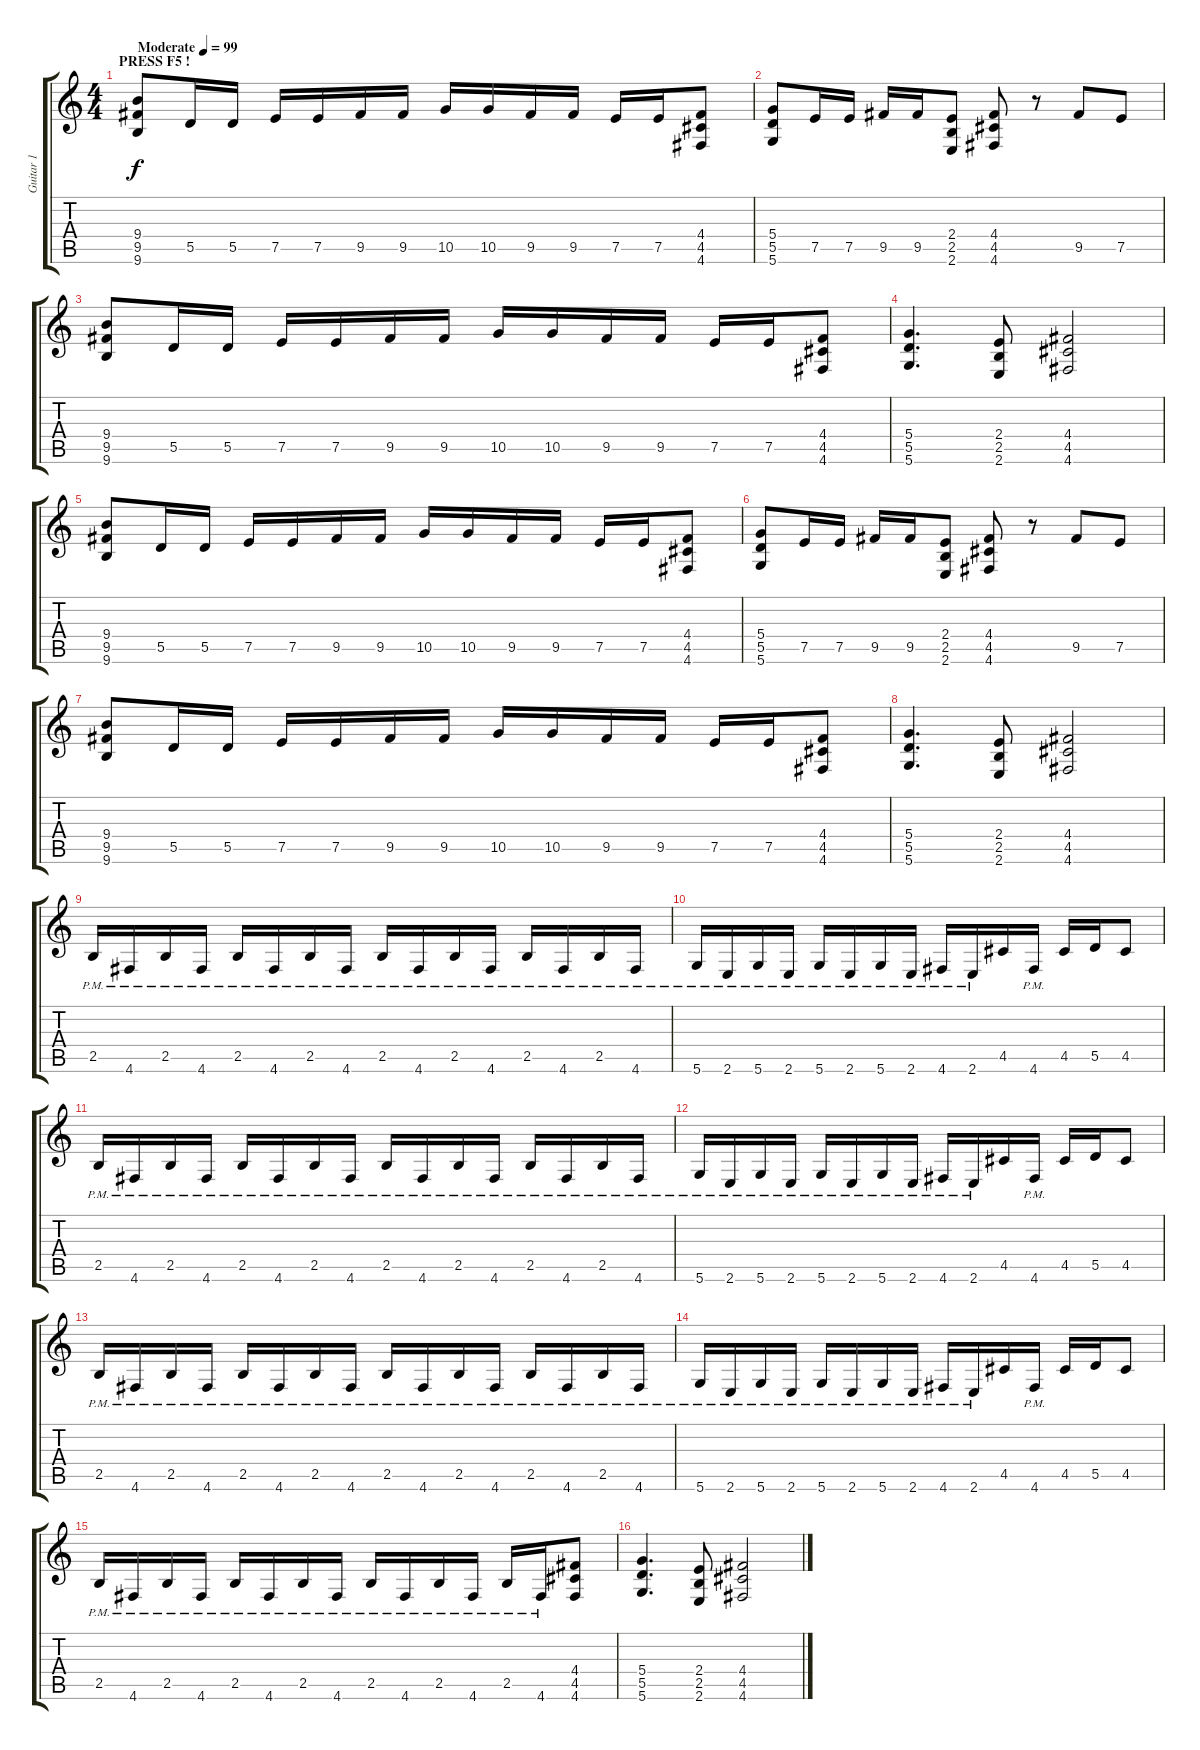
\track ("Guitar 1" "Guitar 1") {instrument overdrivenguitar}
\staff {score tabs}
\tuning (E4 B3 G3 D3 A2 D2) {hide}
\ts (4 4)
\section ("" "PRESS F5 !")
\tempo (99 "Moderate")
\clef g2
\ks c
(9.4 9.5 9.6).8{dy f instrument overdrivenguitar} 5.5.16 5.5.16 7.5.16 7.5.16 9.5.16 9.5.16 10.5.16 10.5.16 9.5.16 9.5.16 7.5.16 7.5.16 (4.4 4.5 4.6).8 |
(5.4 5.5 5.6).8 7.5.16 7.5.16 9.5.16 9.5.16 (2.4 2.5 2.6).8 (4.4 4.5 4.6).8 r.8 9.5.8 7.5.8 |
(9.4 9.5 9.6).8 5.5.16 5.5.16 7.5.16 7.5.16 9.5.16 9.5.16 10.5.16 10.5.16 9.5.16 9.5.16 7.5.16 7.5.16 (4.4 4.5 4.6).8 |
(5.4 5.5 5.6).4{d} (2.4 2.5 2.6).8 (4.4 4.5 4.6).2 |
(9.4 9.5 9.6).8 5.5.16 5.5.16 7.5.16 7.5.16 9.5.16 9.5.16 10.5.16 10.5.16 9.5.16 9.5.16 7.5.16 7.5.16 (4.4 4.5 4.6).8 |
(5.4 5.5 5.6).8 7.5.16 7.5.16 9.5.16 9.5.16 (2.4 2.5 2.6).8 (4.4 4.5 4.6).8 r.8 9.5.8 7.5.8 |
(9.4 9.5 9.6).8 5.5.16 5.5.16 7.5.16 7.5.16 9.5.16 9.5.16 10.5.16 10.5.16 9.5.16 9.5.16 7.5.16 7.5.16 (4.4 4.5 4.6).8 |
(5.4 5.5 5.6).4{d} (2.4 2.5 2.6).8 (4.4 4.5 4.6).2 |
2.5{pm}.16 4.6{pm}.16 2.5{pm}.16 4.6{pm}.16 2.5{pm}.16 4.6{pm}.16 2.5{pm}.16 4.6{pm}.16 2.5{pm}.16 4.6{pm}.16 2.5{pm}.16 4.6{pm}.16 2.5{pm}.16 4.6{pm}.16 2.5{pm}.16 4.6{pm}.16 |
5.6{pm}.16 2.6{pm}.16 5.6{pm}.16 2.6{pm}.16 5.6{pm}.16 2.6{pm}.16 5.6{pm}.16 2.6{pm}.16 4.6{pm}.16 2.6{pm}.16 4.5.16 4.6{pm}.16 4.5.16 5.5.16 4.5.8 |
2.5{pm}.16 4.6{pm}.16 2.5{pm}.16 4.6{pm}.16 2.5{pm}.16 4.6{pm}.16 2.5{pm}.16 4.6{pm}.16 2.5{pm}.16 4.6{pm}.16 2.5{pm}.16 4.6{pm}.16 2.5{pm}.16 4.6{pm}.16 2.5{pm}.16 4.6{pm}.16 |
5.6{pm}.16 2.6{pm}.16 5.6{pm}.16 2.6{pm}.16 5.6{pm}.16 2.6{pm}.16 5.6{pm}.16 2.6{pm}.16 4.6{pm}.16 2.6{pm}.16 4.5.16 4.6{pm}.16 4.5.16 5.5.16 4.5.8 |
2.5{pm}.16 4.6{pm}.16 2.5{pm}.16 4.6{pm}.16 2.5{pm}.16 4.6{pm}.16 2.5{pm}.16 4.6{pm}.16 2.5{pm}.16 4.6{pm}.16 2.5{pm}.16 4.6{pm}.16 2.5{pm}.16 4.6{pm}.16 2.5{pm}.16 4.6{pm}.16 |
5.6{pm}.16 2.6{pm}.16 5.6{pm}.16 2.6{pm}.16 5.6{pm}.16 2.6{pm}.16 5.6{pm}.16 2.6{pm}.16 4.6{pm}.16 2.6{pm}.16 4.5.16 4.6{pm}.16 4.5.16 5.5.16 4.5.8 |
2.5{pm}.16 4.6{pm}.16 2.5{pm}.16 4.6{pm}.16 2.5{pm}.16 4.6{pm}.16 2.5{pm}.16 4.6{pm}.16 2.5{pm}.16 4.6{pm}.16 2.5{pm}.16 4.6{pm}.16 2.5{pm}.16 4.6{pm}.16 (4.4 4.5 4.6).8 |
(5.4 5.5 5.6).4{d} (2.4 2.5 2.6).8 (4.4 4.5 4.6).2
